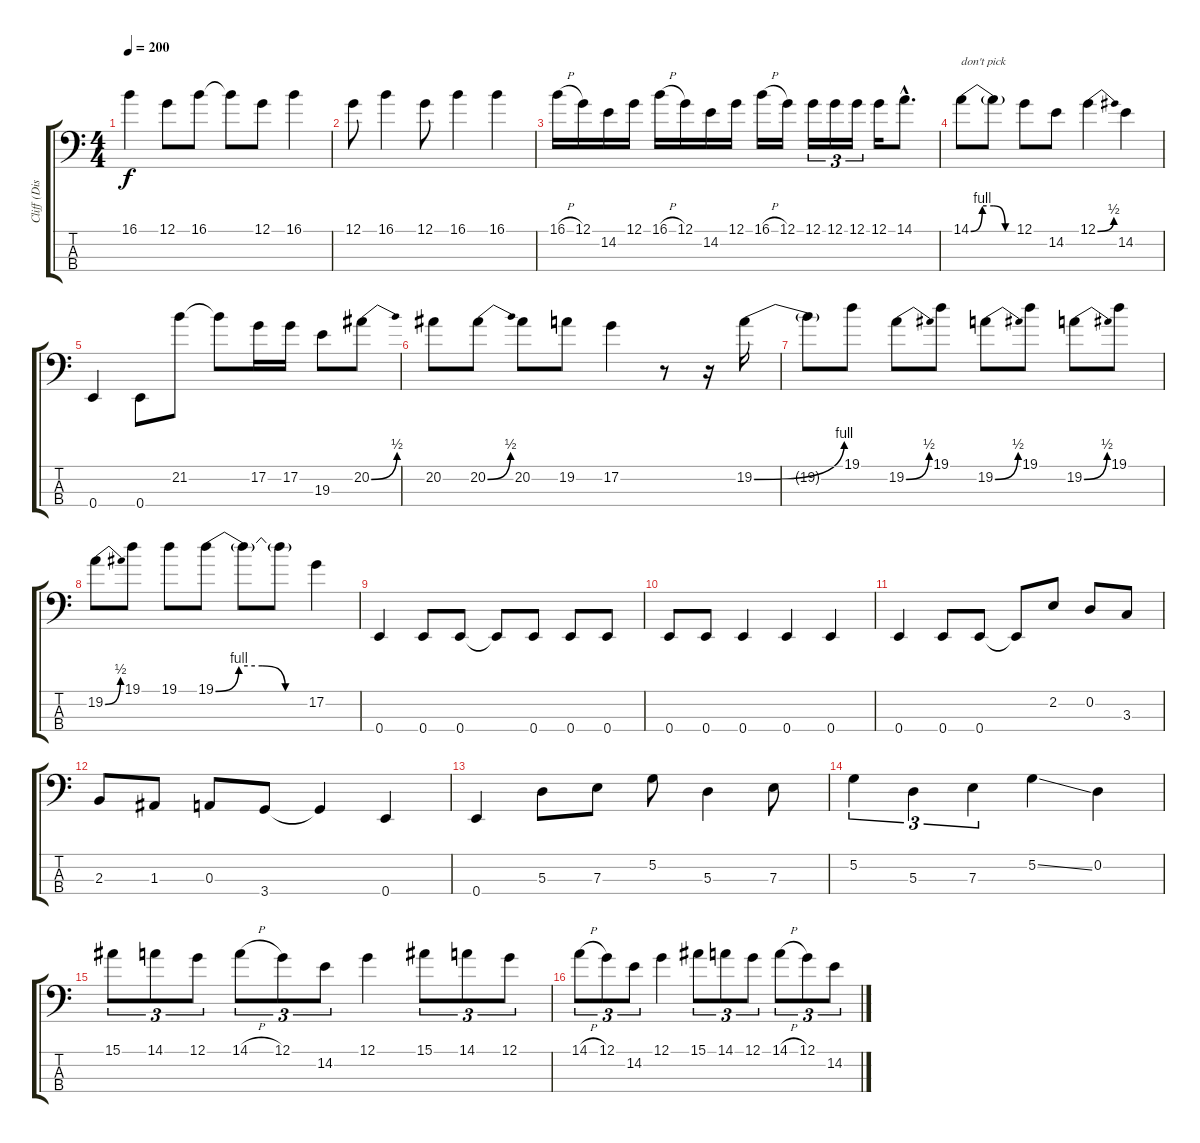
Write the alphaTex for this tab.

\track ("Cliff (Distortion Bass)" "Cliff (Dis") {instrument distortionguitar}
\staff {score tabs}
\tuning (G2 D2 A1 E1) {hide}
\ts (4 4)
\tempo 200
\clef f4
\ks c
16.1.4{dy f} 12.1.8 16.1.8 16.1{t}.8 12.1.8 16.1.4 |
12.1.8 16.1.4 12.1.8 16.1.4 16.1.4 |
16.1{h}.16 12.1.16 14.2.16 12.1.16 16.1{h}.16 12.1.16 14.2.16 12.1.16 16.1{h}.16 12.1.16 12.1.16{tu (3 2)} 12.1.16{tu (3 2)} 12.1.16{tu (3 2)} 12.1.16 14.1{hac}.8{d} |
14.1{be (custom 0 0 15 4 30 4 45 0 60 0)}.8{txt "don't pick"} 14.1{t}.8 12.1.8 14.2.8 12.1{be (bend 0 0 60 2)}.4 14.2.4 |
0.4.4 0.4.8 21.2.8 21.2{t}.8 17.2.16 17.2.16 19.3.8 20.2{be (bend 0 0 60 2)}.8 |
20.2.8 20.2{be (bend 0 0 60 2)}.8 20.2.8 19.2.8 17.2.4 r.8 r.16 19.2{be (bend 0 0 60 4)}.16 |
19.2{t}.8 19.1.8 19.2{be (bend 0 0 60 2)}.8 19.1.8 19.2{be (bend 0 0 60 2)}.8 19.1.8 19.2{be (bend 0 0 60 2)}.8 19.1.8 |
19.2{be (bend 0 0 60 2)}.8 19.1.8 19.1.8 19.1{be (custom 0 0 15 4 30 4 45 0 60 0)}.8 19.1{t}.8 19.1{t}.8 17.2.4 |
0.4.4 0.4.8 0.4.8 0.4{t}.8 0.4.8 0.4.8 0.4.8 |
0.4.8 0.4.8 0.4.4 0.4.4 0.4.4 |
0.4.4 0.4.8 0.4.8 0.4{t}.8 2.2.8 0.2.8 3.3.8 |
2.3.8 1.3.8 0.3.8 3.4.8 3.4{t}.4 0.4.4 |
0.4.4 5.3.8 7.3.8 5.2.8 5.3.4 7.3.8 |
5.2.4{tu (3 2)} 5.3.4{tu (3 2)} 7.3.4{tu (3 2)} 5.2{ss}.4 0.2.4 |
15.1.8{tu (3 2)} 14.1.8{tu (3 2)} 12.1.8{tu (3 2)} 14.1{h}.8{tu (3 2)} 12.1.8{tu (3 2)} 14.2.8{tu (3 2)} 12.1.4 15.1.8{tu (3 2)} 14.1.8{tu (3 2)} 12.1.8{tu (3 2)} |
14.1{h}.8{tu (3 2)} 12.1.8{tu (3 2)} 14.2.8{tu (3 2)} 12.1.4 15.1.8{tu (3 2)} 14.1.8{tu (3 2)} 12.1.8{tu (3 2)} 14.1{h}.8{tu (3 2)} 12.1.8{tu (3 2)} 14.2.8{tu (3 2)}
